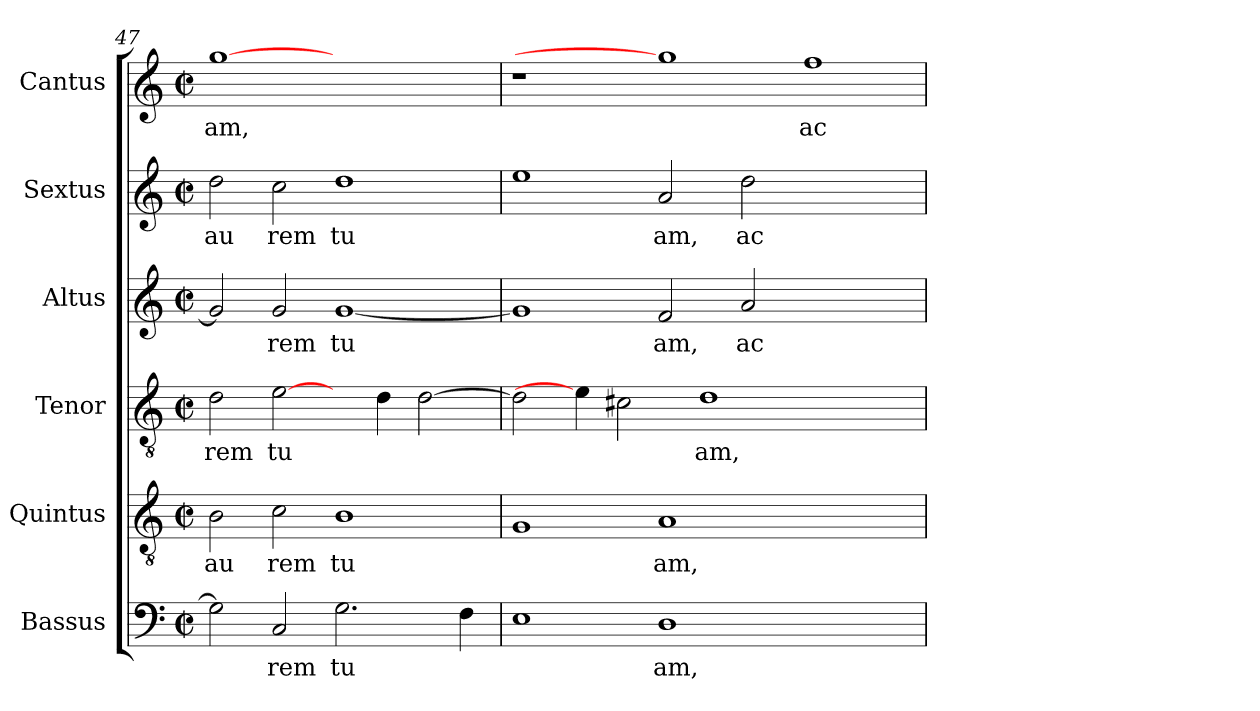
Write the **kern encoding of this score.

**kern	**text	**kern	**text	**kern	**text	**kern	**text	**kern	**text	**kern	**text
*part6	*part6	*part5	*part5	*part4	*part4	*part3	*part3	*part2	*part2	*part1	*part1
*staff6	*staff6	*staff5	*staff5	*staff4	*staff4	*staff3	*staff3	*staff2	*staff2	*staff1	*staff1
*I"Bassus	*	*I"Quintus	*	*I"Tenor	*	*I"Altus	*	*I"Sextus	*	*I"Cantus	*
!!LO:LB:g=z
*clefF4	*	*clefGv2	*	*clefGv2	*	*clefG2	*	*clefG2	*	*clefG2	*
*k[]	*	*k[]	*	*k[]	*	*k[]	*	*k[]	*	*k[]	*
*C:	*	*C:	*	*C:	*	*C:	*	*C:	*	*C:	*
*M2/2	*	*M2/2	*	*M2/2	*	*M2/2	*	*M2/2	*	*M2/2	*
*met(c|)	*	*met(c|)	*	*met(c|)	*	*met(c|)	*	*met(c|)	*	*met(c|)	*
=47	=47	=47	=47	=47	=47	=47	=47	=47	=47	=47	=47
!	!LO:LY:b:cj	!	!LO:LY:b:cj	!	!LO:LY:b:cj	!	!LO:LY:b:cj	!	!LO:LY:b:cj	!	!LO:LY:b:cj
2G\]	--	2B\	au	2d\	rem	2g/]	.	2dd\	au	[1gg	am,
!	!LO:LY:b:cj	!	!LO:LY:b:cj	!	!LO:LY:b:cj	!	!LO:LY:b:cj	!	!LO:LY:b:cj	!	!
2C/	-rem	2c\	rem	[2e\	tu	2g/	rem	2cc\	rem	.	.
!	!LO:LY:b:cj	!	!LO:LY:b:cj	!	!	!	!LO:LY:b:cj	!	!LO:LY:b:cj	!	!
2.G\	tu	1B	tu	4ryy	.	[<1g	tu-	1dd	tu	1ryy	.
!	!	!	!	!	!LO:LY:b:cj	!	!	!	!	!	!
.	.	.	.	4d\	.	.	.	.	.	.	.
!	!	!	!	!	!LO:LY:b:cj	!	!	!	!	!	!
.	.	.	.	[>2d\	.	.	.	.	.	.	.
!	!LO:LY:b:cj	!	!	!	!	!	!	!	!	!	!
4F\	.	.	.	.	.	.	.	.	.	.	.
=48	=48	=48	=48	=48	=48	=48	=48	=48	=48	=48	=48
!	!LO:LY:b:cj	!	!LO:LY:b:cj	!	!LO:LY:b:cj	!	!LO:LY:b:cj	!	!LO:LY:b:cj	!	!
1E	.	1G	.	2d\]	.	1g]	--	1ee	.	1r	.
.	.	.	.	4e\]	.	.	.	.	.	.	.
!	!	!	!	!	!LO:LY:b:cj	!	!	!	!	!	!
.	.	.	.	2c#\	.	.	.	.	.	.	.
!	!LO:LY:b:cj	!	!LO:LY:b:cj	!	!	!	!LO:LY:b:cj	!	!LO:LY:b:cj	!	!
1D	am,	1A	am,	.	.	2f/	-am,	2a/	am,	1gg]	.
!	!	!	!	!	!LO:LY:b:cj	!	!	!	!	!	!
.	.	.	.	1d	am,	.	.	.	.	.	.
!	!	!	!	!	!	!	!LO:LY:b:cj	!	!LO:LY:b:cj	!	!
.	.	.	.	.	.	2a/	ac-	2dd\	ac	.	.
!	!	!	!	!	!	!	!	!	!	!	!LO:LY:b:cj
1ryy	.	1ryy	.	.	.	1ryy	.	1ryy	.	1ff	ac-
.	.	.	.	2.ryy	.	.	.	.	.	.	.
=	=	=	=	=	=	=	=	=	=	=	=
*-	*-	*-	*-	*-	*-	*-	*-	*-	*-	*-	*-
